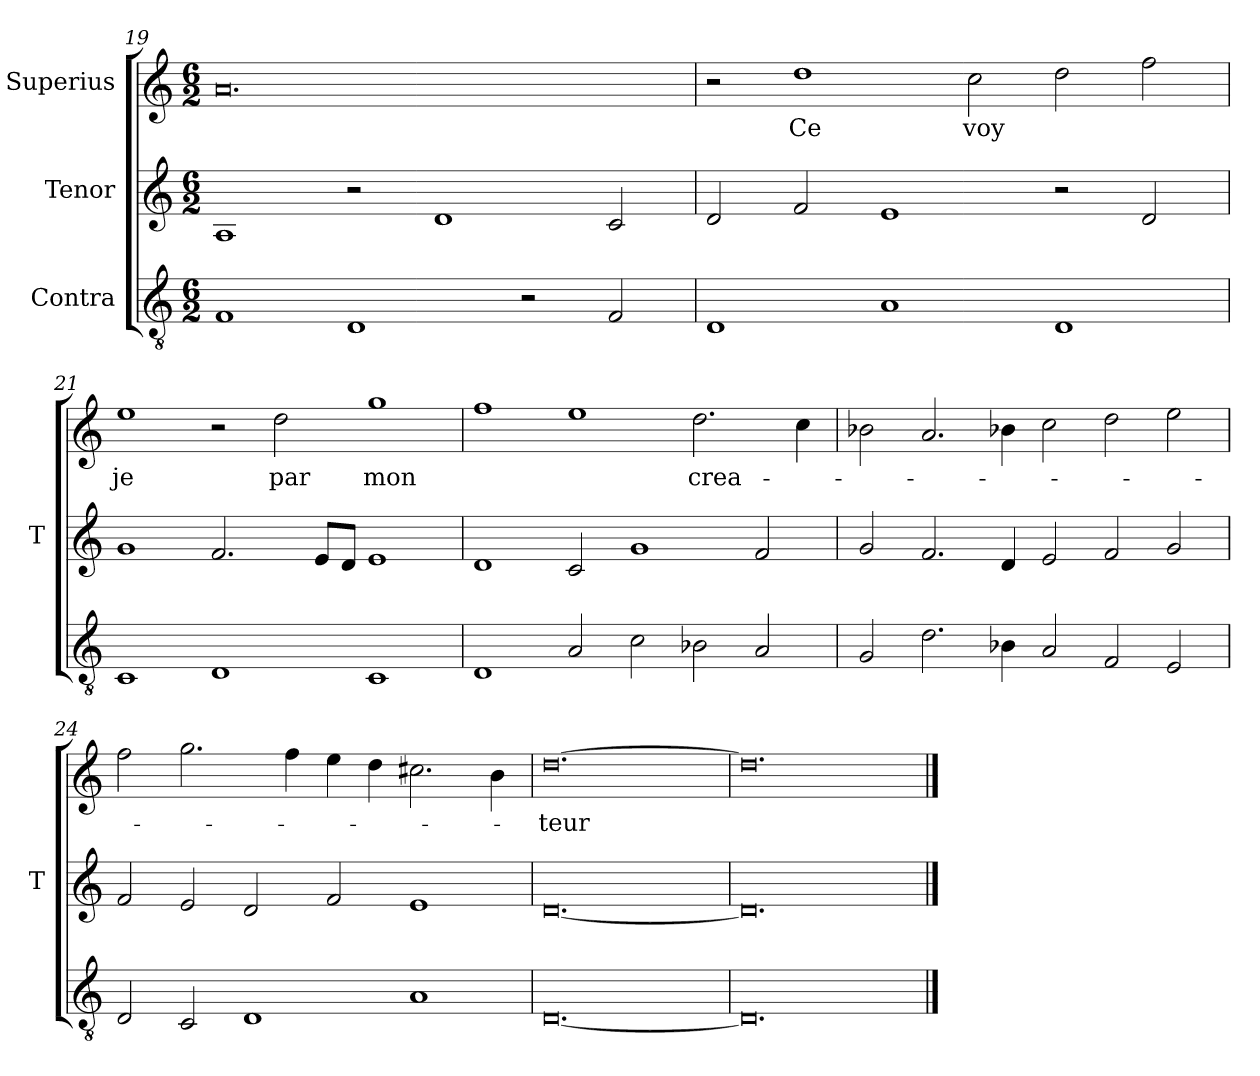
**kern	**kern	**kern	**text
*part3	*part2	*part1	*part1
*staff3	*staff2	*staff1	*staff1
*I"Contra	*I"Tenor	*I"Superius	*
*	*I'T	*	*
*clefGv2	*clefG2	*clefG2	*
*M6/2	*M6/2	*M6/2	*
=19	=19	=19	=19
1F	1A	0.a	.
1D	2r	.	.
.	1d	.	.
2r	.	.	.
2F	2c	.	.
=20	=20	=20	=20
1D	2d	2r	.
.	2f	1dd	-Ce
1A	1e	.	.
.	.	2cc	-voy
1D	2r	2dd	.
.	2d	2ff	.
=21	=21	=21	=21
1C	1g	1ee	-je
1D	2.f	2r	.
.	.	2dd	-par
.	8e/L	.	.
.	8d/J	.	.
1C	1e	1gg	-mon
=22	=22	=22	=22
1D	1d	1ff	.
2A	2c	1ee	.
2c	1g	.	.
2B-X	.	2.dd	crea-
2A	2f	.	.
.	.	4cc	.
=23	=23	=23	=23
2G	2g	2b-X	.
2.d	2.f	2.a	.
4B-X	4d	4b-X	.
2A	2e	2cc	.
2F	2f	2dd	.
2E	2g	2ee	.
=24	=24	=24	=24
2D	2f	2ff	.
2C	2e	2.gg	.
1D	2d	.	.
.	.	4ff	.
.	2f	4ee	.
.	.	4dd	.
1A	1e	2.cc#X	.
.	.	4b	.
=25	=25	=25	=25
[0.D	[0.d	[0.dd	-teur
=26	=26	=26	=26
0.D]	0.d]	0.dd]	.
==	==	==	==
*-	*-	*-	*-
